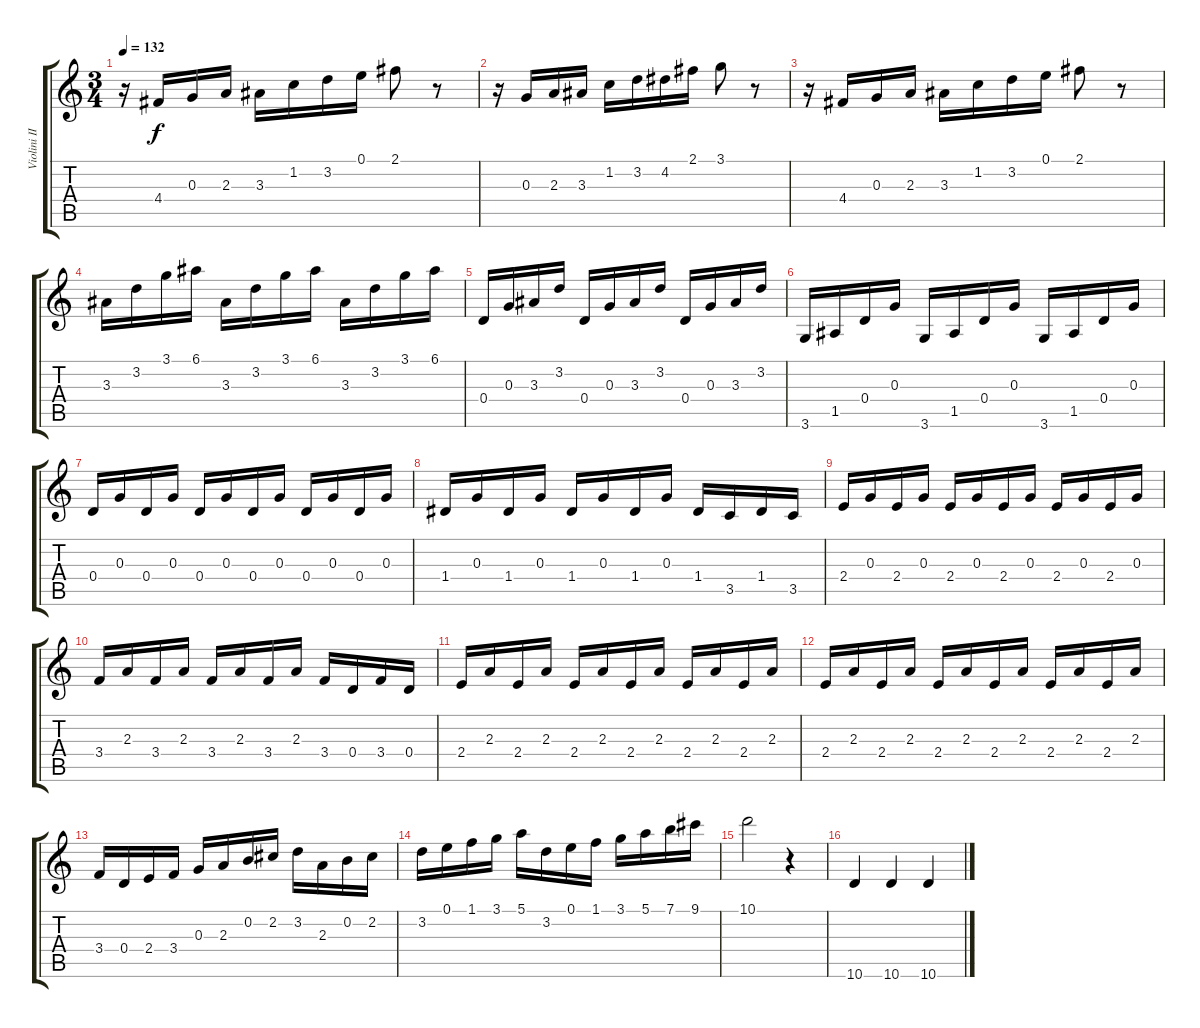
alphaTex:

\track ("Violini II" "Violini II") {instrument distortionguitar}
\staff {score tabs}
\tuning (E4 B3 G3 D3 A2 E2) {hide}
\ts (3 4)
\tempo 132
\clef g2
\ks c
r.16{dy f} 4.4.16 0.3.16 2.3.16 3.3.16 1.2.16 3.2.16 0.1.16 2.1.8 r.8 |
r.16 0.3.16 2.3.16 3.3.16 1.2.16 3.2.16 4.2.16 2.1.16 3.1.8 r.8 |
r.16 4.4.16 0.3.16 2.3.16 3.3.16 1.2.16 3.2.16 0.1.16 2.1.8 r.8 |
3.3.16 3.2.16 3.1.16 6.1.16 3.3.16 3.2.16 3.1.16 6.1.16 3.3.16 3.2.16 3.1.16 6.1.16 |
0.4.16 0.3.16 3.3.16 3.2.16 0.4.16 0.3.16 3.3.16 3.2.16 0.4.16 0.3.16 3.3.16 3.2.16 |
3.6.16 1.5.16 0.4.16 0.3.16 3.6.16 1.5.16 0.4.16 0.3.16 3.6.16 1.5.16 0.4.16 0.3.16 |
0.4.16 0.3.16 0.4.16 0.3.16 0.4.16 0.3.16 0.4.16 0.3.16 0.4.16 0.3.16 0.4.16 0.3.16 |
1.4.16 0.3.16 1.4.16 0.3.16 1.4.16 0.3.16 1.4.16 0.3.16 1.4.16 3.5.16 1.4.16 3.5.16 |
2.4.16 0.3.16 2.4.16 0.3.16 2.4.16 0.3.16 2.4.16 0.3.16 2.4.16 0.3.16 2.4.16 0.3.16 |
3.4.16 2.3.16 3.4.16 2.3.16 3.4.16 2.3.16 3.4.16 2.3.16 3.4.16 0.4.16 3.4.16 0.4.16 |
2.4.16 2.3.16 2.4.16 2.3.16 2.4.16 2.3.16 2.4.16 2.3.16 2.4.16 2.3.16 2.4.16 2.3.16 |
2.4.16 2.3.16 2.4.16 2.3.16 2.4.16 2.3.16 2.4.16 2.3.16 2.4.16 2.3.16 2.4.16 2.3.16 |
3.4.16 0.4.16 2.4.16 3.4.16 0.3.16 2.3.16 0.2.16 2.2.16 3.2.16 2.3.16 0.2.16 2.2.16 |
3.2.16 0.1.16 1.1.16 3.1.16 5.1.16 3.2.16 0.1.16 1.1.16 3.1.16 5.1.16 7.1.16 9.1.16 |
10.1.2 r.4 |
10.6.4 10.6.4 10.6.4
